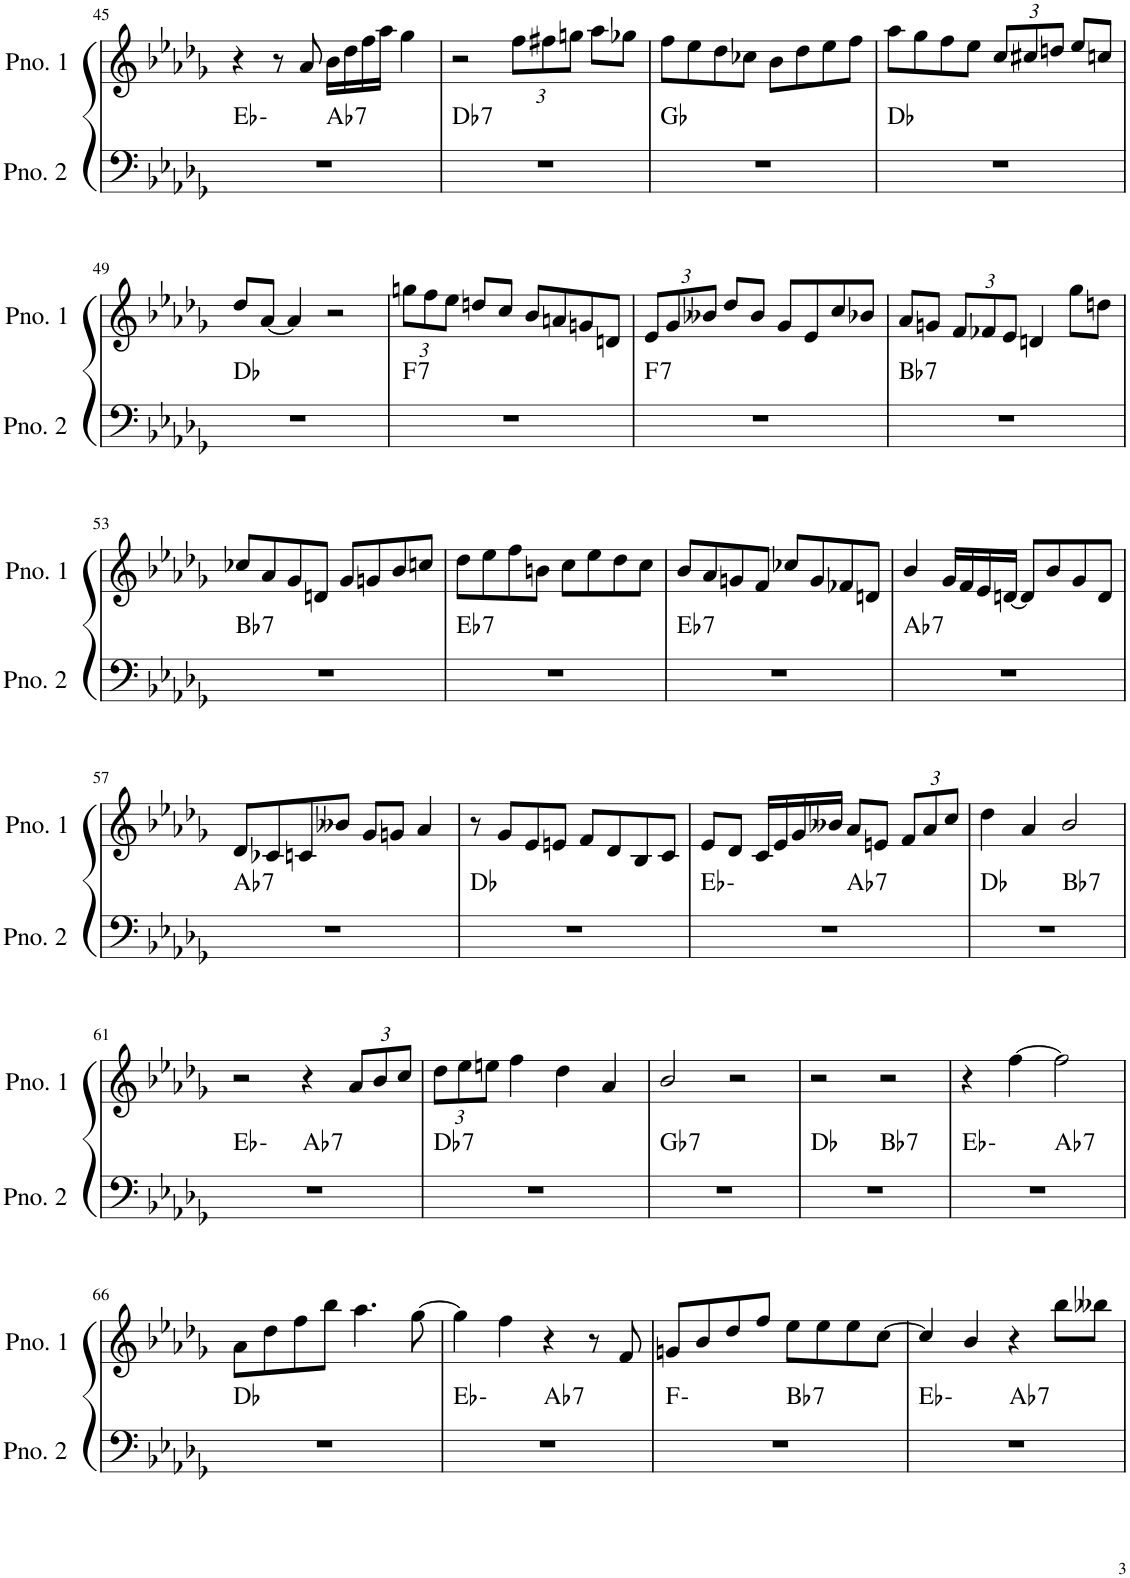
**kern	**harte	**kern
*part2	*part2	*part1
*staff2	*	*staff1
*I"ピアノ 2	*	*I"ピアノ 1
!!LO:PB:g=z
*clefF4	*	*clefG2
*k[b-e-a-d-g-]	*	*k[b-e-a-d-g-]
*M4/4	*	*M4/4
=45	=45	=45
*^	*	*
1r	2ryy	Eb:min	4r
.	.	.	8r
.	.	.	8a-/
!	!	!LO:H:kt=7	!
.	2ryy	Ab:7	16b-\LL
.	.	.	16dd-\
.	.	.	16ff\
.	.	.	16aa-\JJ
.	.	.	4gg-\
=46	=46	=46	=46
!	!	!LO:H:kt=7	!
*v	*v	*	*
1r	Db:7	2r
*	*	*Xbrackettup
.	.	12ff\L
.	.	12ff#X\
.	.	12ggn\J
.	.	8aa-\L
.	.	8gg-X\J
=47	=47	=47
1r	Gb:maj	8ff\L
.	.	8ee-\
.	.	8dd-\
.	.	8cc-X\J
.	.	8b-\L
.	.	8dd-\
.	.	8ee-\
.	.	8ff\J
=48	=48	=48
1r	Db:maj	8aa-\L
.	.	8gg-\
.	.	8ff\
.	.	8ee-\J
.	.	12cc/L
.	.	12cc#X/
.	.	12ddn/J
.	.	8ee-/L
.	.	8ccn/J
!!LO:LB:g=z
=49	=49	=49
1r	Db:maj	8dd-/L
.	.	[8a-/J
.	.	4a-/]
.	.	2r
=50	=50	=50
!	!LO:H:kt=7	!
1r	F:7	12ggn\L
.	.	12ff\
.	.	12ee-\J
.	.	8ddn/L
.	.	8cc/J
.	.	8b-/L
.	.	8an/
.	.	8gn/
.	.	8dn/J
=51	=51	=51
!	!LO:H:kt=7	!
1r	F:7	12e-/L
.	.	12g-/
.	.	12b--X/J
.	.	8dd-/L
.	.	8b--/J
.	.	8g-/L
.	.	8e-/
.	.	8cc/
.	.	8b-X/J
=52	=52	=52
!	!LO:H:kt=7	!
1r	Bb:7	8a-/L
.	.	8gn/J
.	.	12f/L
.	.	12f-X/
.	.	12e-/J
.	.	4dn/
.	.	8gg-\L
.	.	8ddn\J
!!LO:LB:g=z
=53	=53	=53
!	!LO:H:kt=7	!
1r	Bb:7	8cc-X/L
.	.	8a-/
.	.	8g-/
.	.	8dn/J
.	.	8g-/L
.	.	8gn/
.	.	8b-/
.	.	8ccn/J
=54	=54	=54
!	!LO:H:kt=7	!
1r	Eb:7	8dd-\L
.	.	8ee-\
.	.	8ff\
.	.	8bn\J
.	.	8cc\L
.	.	8ee-\
.	.	8dd-\
.	.	8cc\J
=55	=55	=55
!	!LO:H:kt=7	!
1r	Eb:7	8b-/L
.	.	8a-/
.	.	8gn/
.	.	8f/J
.	.	8cc-X/L
.	.	8g/
.	.	8f-X/
.	.	8dn/J
=56	=56	=56
!	!LO:H:kt=7	!
1r	Ab:7	4b-/
.	.	16g-/LL
.	.	16f/
.	.	16e-/
.	.	[16dn/JJ
.	.	8d/L]
.	.	8b-/
.	.	8g-/
.	.	8d/J
!!LO:LB:g=z
=57	=57	=57
!	!LO:H:kt=7	!
1r	Ab:7	8d-/L
.	.	8c-X/
.	.	8cn/
.	.	8b--X/J
.	.	8g-/L
.	.	8gn/J
.	.	4a-/
=58	=58	=58
1r	Db:maj	8r
.	.	8g-/L
.	.	8e-/
.	.	8en/J
.	.	8f/L
.	.	8d-/
.	.	8B-/
.	.	8c/J
=59	=59	=59
*^	*	*
1r	2ryy	Eb:min	8e-/L
.	.	.	8d-/J
.	.	.	16c/LL
.	.	.	16e-/
.	.	.	16g-/
.	.	.	16b--X/JJ
!	!	!LO:H:kt=7	!
.	2ryy	Ab:7	8a-/L
.	.	.	8en/J
.	.	.	12f/L
.	.	.	12a-/
.	.	.	12cc/J
=60	=60	=60	=60
1r	2ryy	Db:maj	4dd-\
.	.	.	4a-/
!	!	!LO:H:kt=7	!
.	2ryy	Bb:7	2b-/
!!LO:LB:g=z
=61	=61	=61	=61
1r	2ryy	Eb:min	2r
!	!	!LO:H:kt=7	!
.	2ryy	Ab:7	4r
.	.	.	12a-/L
.	.	.	12b-/
.	.	.	12cc/J
=62	=62	=62	=62
!	!	!LO:H:kt=7	!
*v	*v	*	*
1r	Db:7	12dd-\L
.	.	12ee-\
.	.	12een\J
.	.	4ff\
.	.	4dd-\
.	.	4a-/
=63	=63	=63
!	!LO:H:kt=7	!
1r	Gb:7	2b-/
.	.	2r
=64	=64	=64
*^	*	*
1r	2ryy	Db:maj	2r
!	!	!LO:H:kt=7	!
.	2ryy	Bb:7	2r
=65	=65	=65	=65
1r	2ryy	Eb:min	4r
.	.	.	[4ff\
!	!	!LO:H:kt=7	!
.	2ryy	Ab:7	2ff\]
*v	*v	*	*
!!LO:LB:g=z
=66	=66	=66
1r	Db:maj	8a-\L
.	.	8dd-\
.	.	8ff\
.	.	8bb-\J
.	.	4.aa-\
.	.	[8gg-\
=67	=67	=67
*^	*	*
1r	2ryy	Eb:min	4gg-\]
.	.	.	4ff\
!	!	!LO:H:kt=7	!
.	2ryy	Ab:7	4r
.	.	.	8r
.	.	.	8f/
=68	=68	=68	=68
1r	2ryy	F:min	8gn/L
.	.	.	8b-/
.	.	.	8dd-/
.	.	.	8ff/J
!	!	!LO:H:kt=7	!
.	2ryy	Bb:7	8ee-\L
.	.	.	8ee-\
.	.	.	8ee-\
.	.	.	[8cc\J
=69	=69	=69	=69
1r	2ryy	Eb:min	4cc/]
.	.	.	4b-/
!	!	!LO:H:kt=7	!
.	2ryy	Ab:7	4r
.	.	.	8bb-\L
.	.	.	8bb--X\J
*v	*v	*	*
=	=	=
*-	*-	*-
